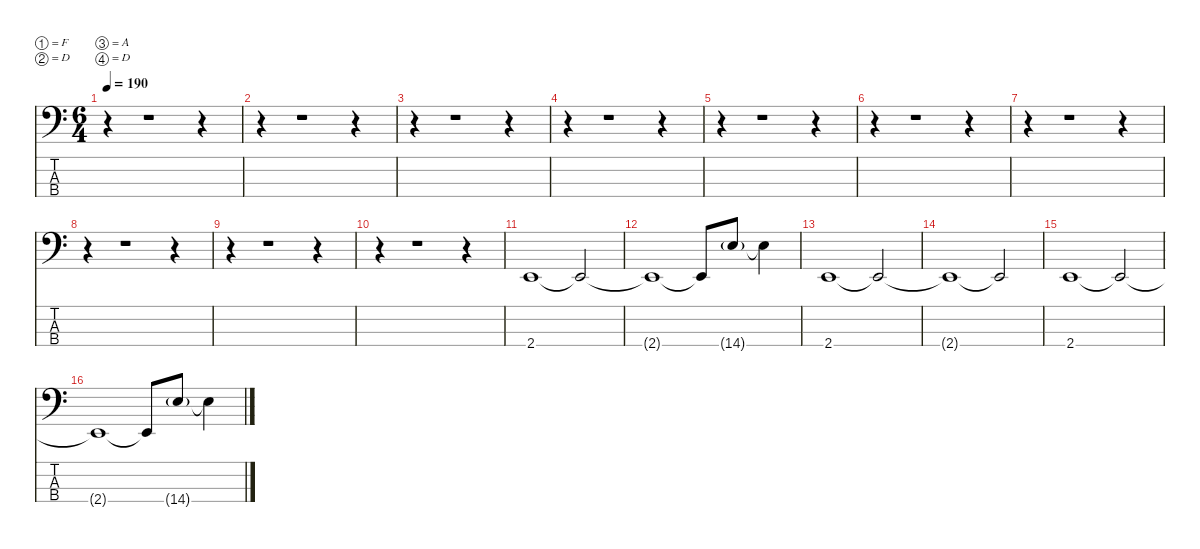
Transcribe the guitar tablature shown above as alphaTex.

\defaultSystemsLayout 4
\hideDynamics
\bracketExtendMode nobrackets
\singleTrackTrackNamePolicy hidden
\multiTrackTrackNamePolicy hidden
\firstSystemTrackNameMode fullname
\firstSystemTrackNameOrientation horizontal
\otherSystemsTrackNameOrientation horizontal
\track ("Bass" "el.bs.") {instrument electricbassfinger}
\staff {score tabs}
\tuning (F2 D2 A1 D1)
\ts (6 4)
\tempo 190
\clef f4
\ks c
r.4{dy f beam Down} r.1{beam Down} r.4{beam Down} |
r.4{beam Down} r.1{beam Down} r.4{beam Down} |
r.4{beam Down} r.1{beam Down} r.4{beam Down} |
r.4{beam Down} r.1{beam Down} r.4{beam Down} |
r.4{beam Down} r.1{beam Down} r.4{beam Down} |
r.4{beam Down} r.1{beam Down} r.4{beam Down} |
r.4{beam Down} r.1{beam Down} r.4{beam Down} |
r.4{beam Down} r.1{beam Down} r.4{beam Down} |
r.4{beam Down} r.1{beam Down} r.4{beam Down} |
r.4{beam Down} r.1{beam Down} r.4{beam Down} |
2.4.1{beam Up} 2.4{t}.2{beam Up} |
2.4{t}.1{beam Up} 2.4{t}.8{beam Up} 14.4{g}.8{dy mf beam Up} 14.4{t}.4{dy f beam Down} |
2.4.1{beam Up} 2.4{t}.2{beam Up} |
2.4{t}.1{beam Up} 2.4{t}.2{beam Up} |
2.4.1{beam Up} 2.4{t}.2{beam Up} |
2.4{t}.1{beam Up} 2.4{t}.8{beam Up} 14.4{g}.8{dy mf beam Up} 14.4{t}.4{dy f beam Down}
